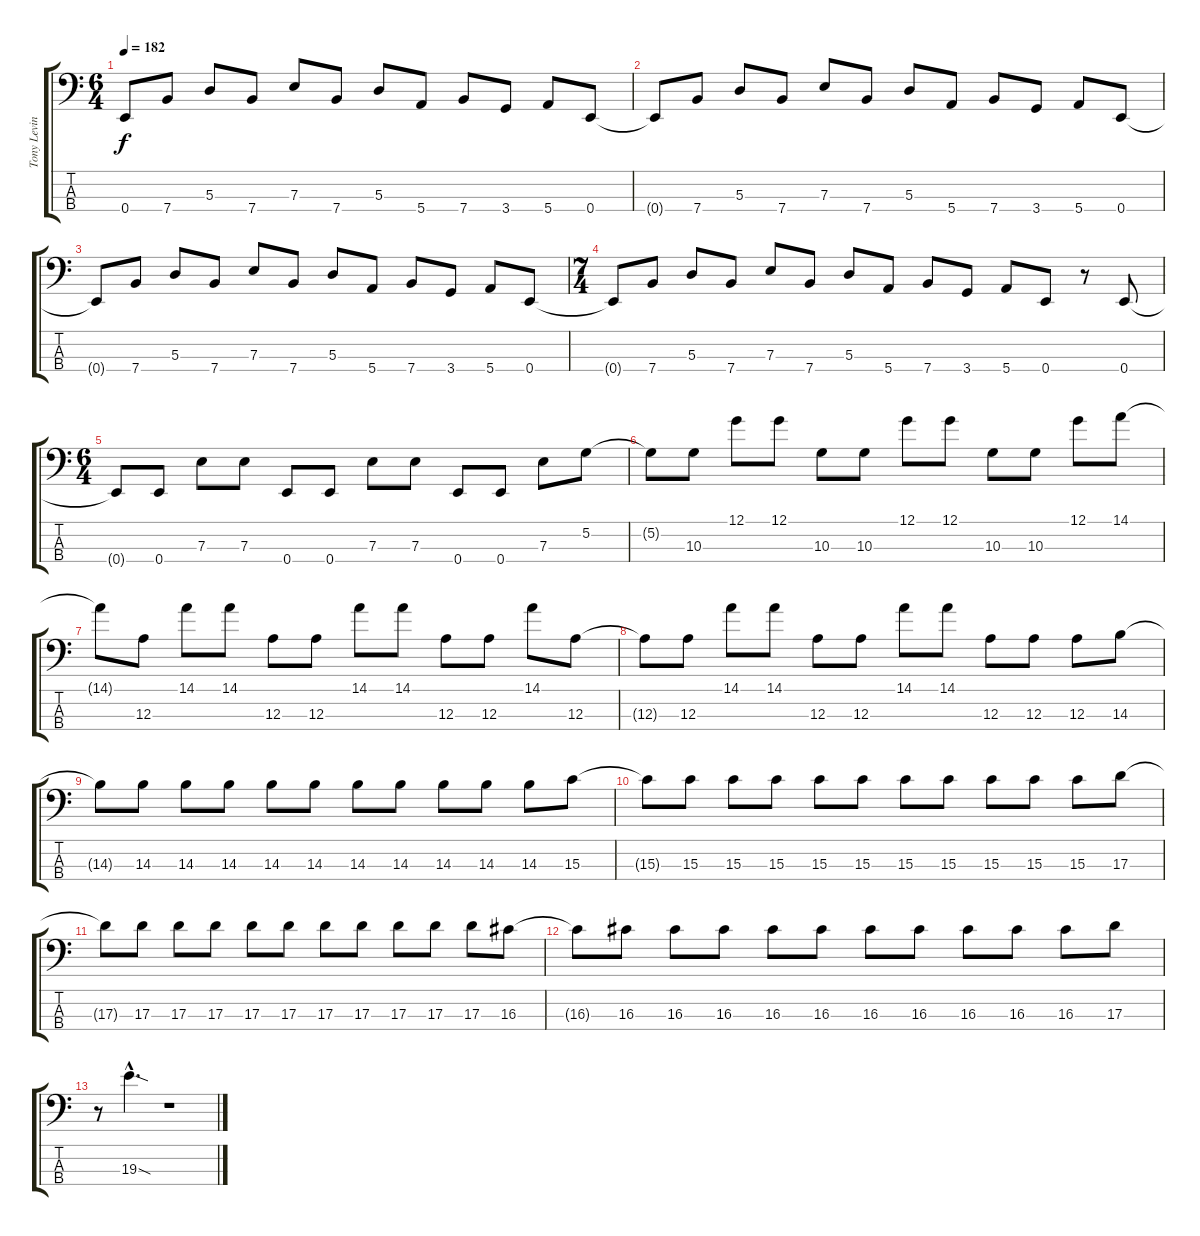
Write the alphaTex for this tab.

\track ("Tony Levin" "Tony Levin") {instrument fretlessbass}
\staff {score tabs}
\tuning (G2 D2 A1 E1) {hide}
\ts (6 4)
\tempo 182
\clef f4
\ks c
0.4{t}.8{dy f} 7.4.8 5.3.8 7.4.8 7.3.8 7.4.8 5.3.8 5.4.8 7.4.8 3.4.8 5.4.8 0.4.8 |
0.4{t}.8 7.4.8 5.3.8 7.4.8 7.3.8 7.4.8 5.3.8 5.4.8 7.4.8 3.4.8 5.4.8 0.4.8 |
0.4{t}.8 7.4.8 5.3.8 7.4.8 7.3.8 7.4.8 5.3.8 5.4.8 7.4.8 3.4.8 5.4.8 0.4.8 |
\ts (7 4)
0.4{t}.8 7.4.8 5.3.8 7.4.8 7.3.8 7.4.8 5.3.8 5.4.8 7.4.8 3.4.8 5.4.8 0.4.8 r.8 0.4.8 |
\ts (6 4)
0.4{t}.8 0.4.8 7.3.8 7.3.8 0.4.8 0.4.8 7.3.8 7.3.8 0.4.8 0.4.8 7.3.8 5.2.8 |
5.2{t}.8 10.3.8 12.1.8 12.1.8 10.3.8 10.3.8 12.1.8 12.1.8 10.3.8 10.3.8 12.1.8 14.1.8 |
14.1{t}.8 12.3.8 14.1.8 14.1.8 12.3.8 12.3.8 14.1.8 14.1.8 12.3.8 12.3.8 14.1.8 12.3.8 |
12.3{t}.8 12.3.8 14.1.8 14.1.8 12.3.8 12.3.8 14.1.8 14.1.8 12.3.8 12.3.8 12.3.8 14.3.8 |
14.3{t}.8 14.3.8 14.3.8 14.3.8 14.3.8 14.3.8 14.3.8 14.3.8 14.3.8 14.3.8 14.3.8 15.3.8 |
15.3{t}.8 15.3.8 15.3.8 15.3.8 15.3.8 15.3.8 15.3.8 15.3.8 15.3.8 15.3.8 15.3.8 17.3.8 |
17.3{t}.8 17.3.8 17.3.8 17.3.8 17.3.8 17.3.8 17.3.8 17.3.8 17.3.8 17.3.8 17.3.8 16.3.8 |
16.3{t}.8 16.3.8 16.3.8 16.3.8 16.3.8 16.3.8 16.3.8 16.3.8 16.3.8 16.3.8 16.3.8 17.3.8 |
r.8 19.3{sod hac}.4{d} r.1
